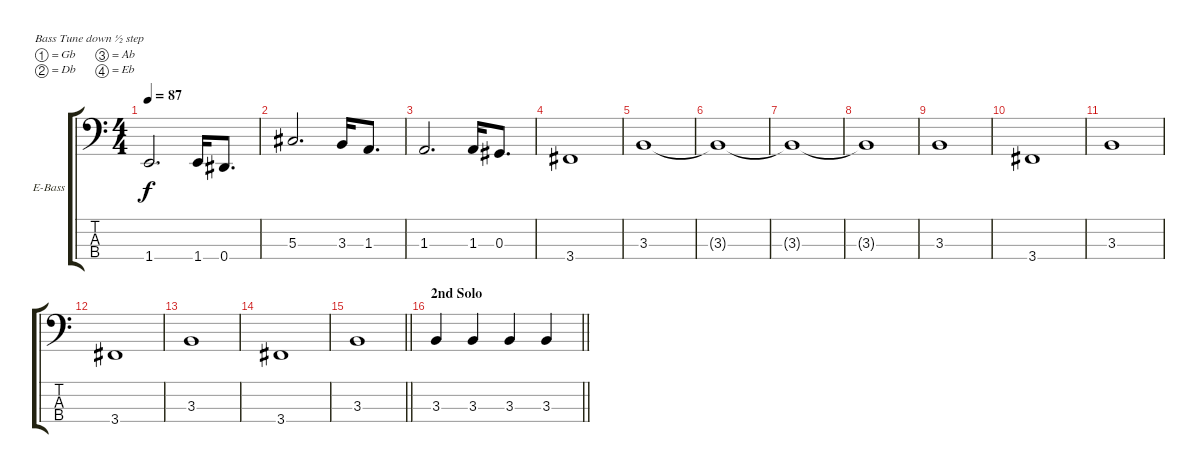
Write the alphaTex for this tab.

\bracketExtendMode groupsimilarinstruments
\firstSystemTrackNameOrientation horizontal
\otherSystemsTrackNameOrientation horizontal
\track ("Duff (Bass)" "E-Bass") {instrument electricbasspick}
\staff {score tabs}
\tuning (Gb2 Db2 Ab1 Eb1)
\ts (4 4)
\tempo 87
\clef f4
\ks c
1.4.2{d dy f} 1.4.16 0.4.8{d} |
5.3.2{d} 3.3.16 1.3.8{d} |
1.3.2{d} 1.3.16 0.3.8{d} |
3.4.1 |
3.3.1 |
3.3{t}.1 |
3.3{t}.1 |
3.3{t}.1 |
3.3.1 |
3.4.1 |
3.3.1 |
3.4.1 |
3.3.1 |
3.4.1 |
\barLineRight lightlight
3.3.1 |
\section ("" "2nd Solo ")
\barLineRight lightlight
3.3.4 3.3.4 3.3.4 3.3.4
